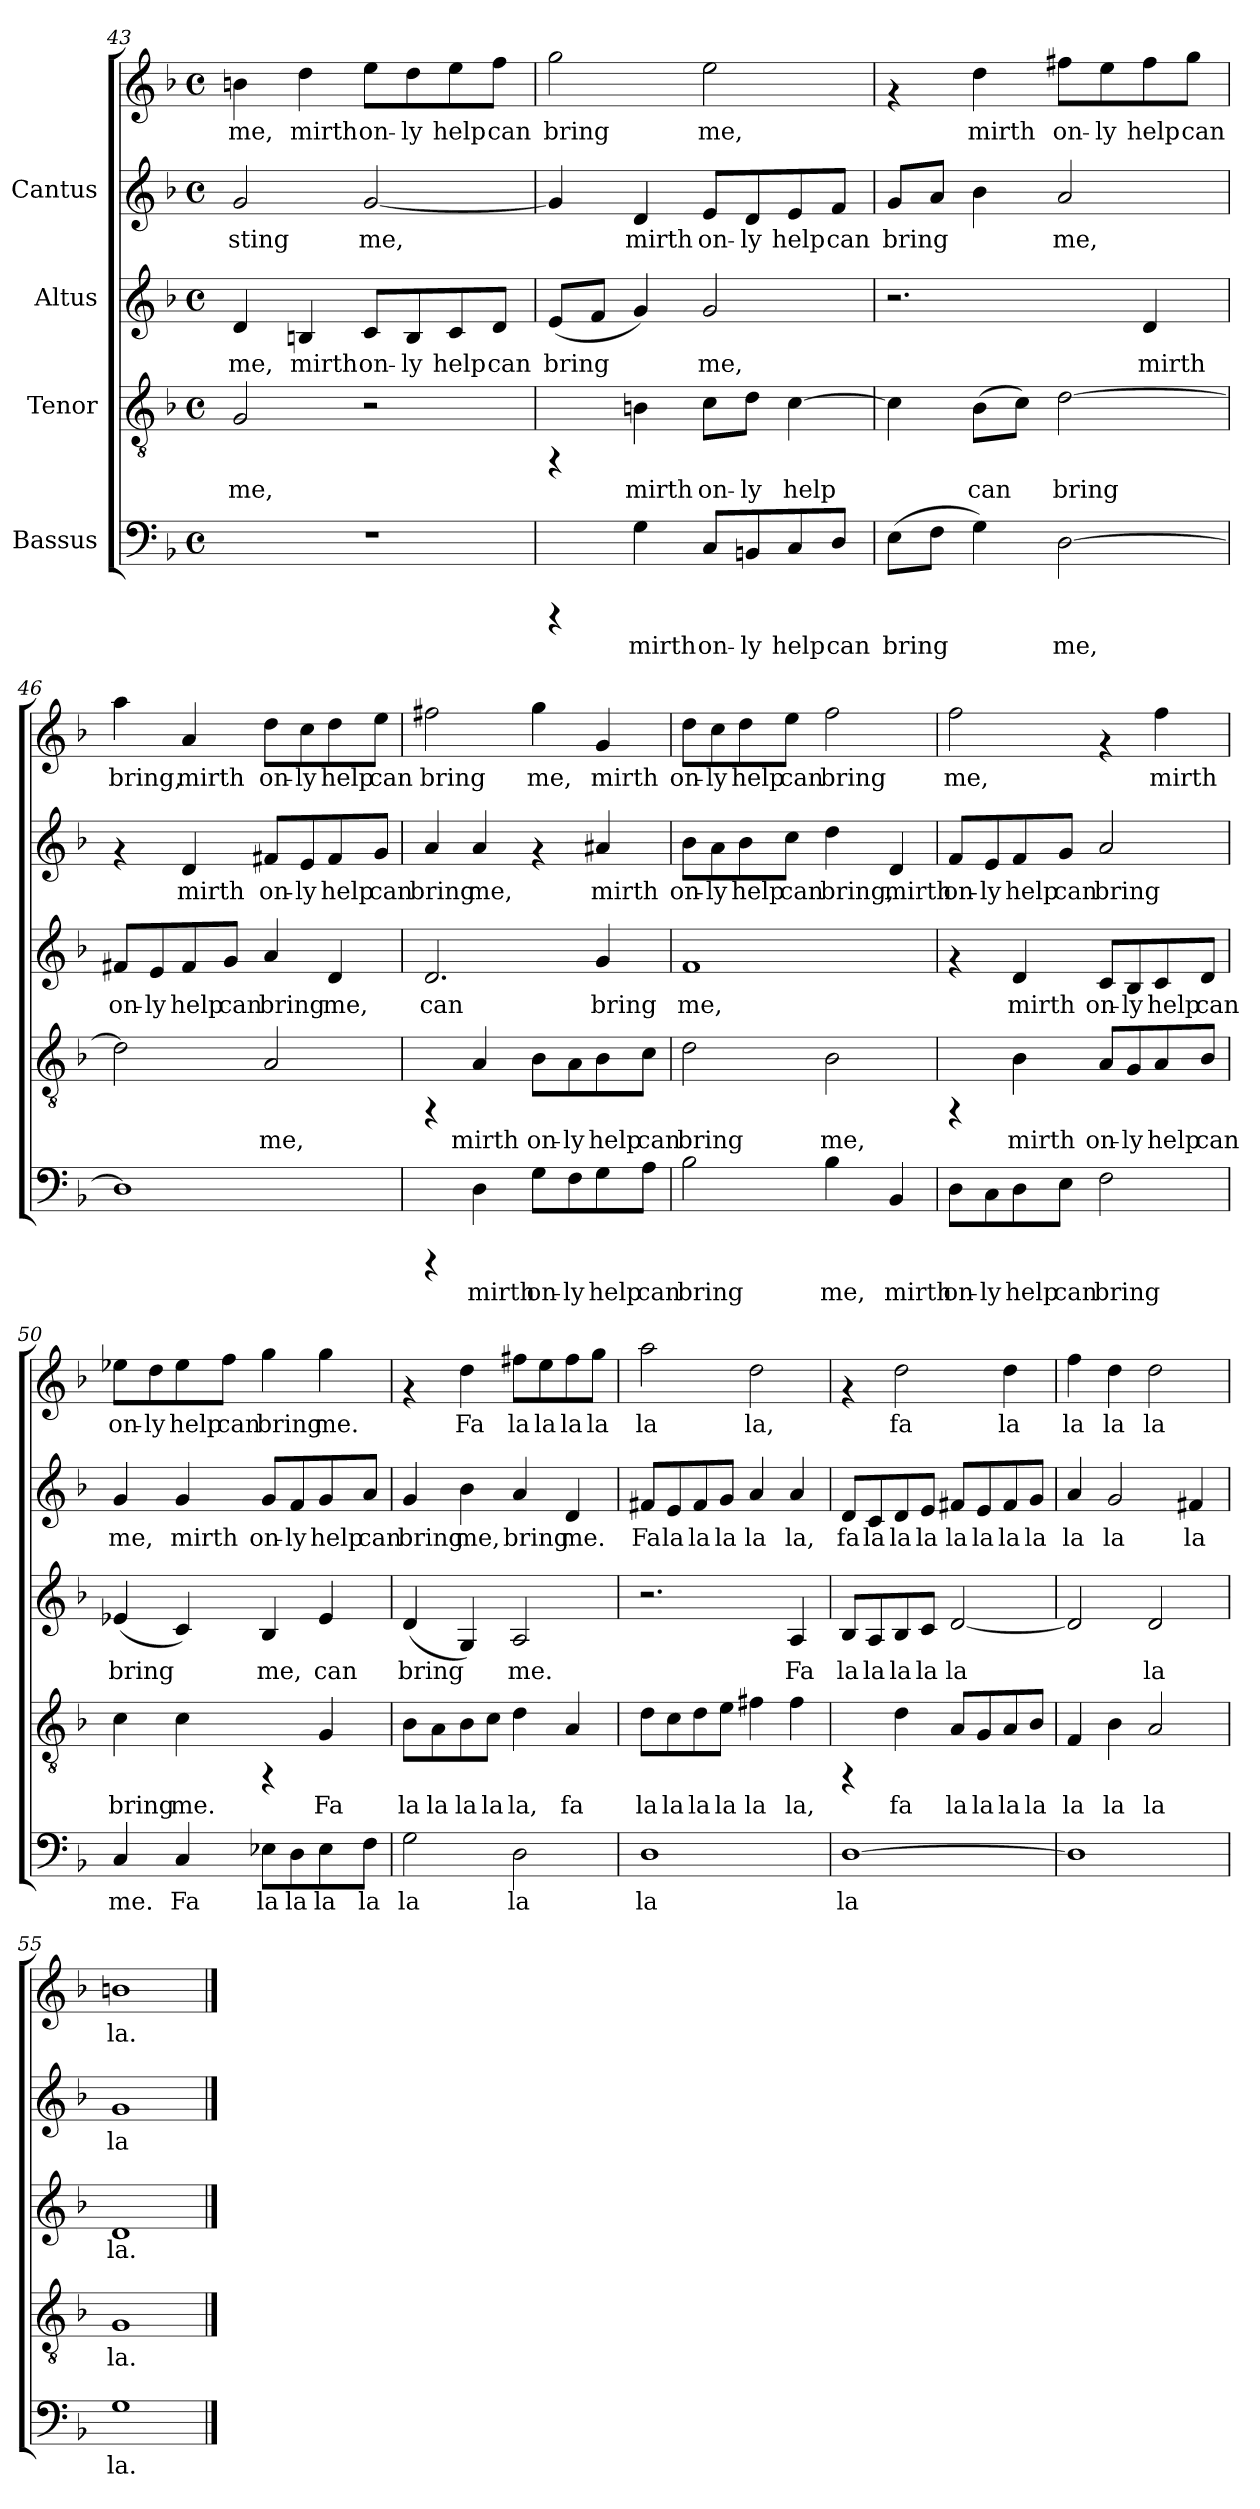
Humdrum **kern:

**kern	**text	**kern	**text	**kern	**text	**kern	**text	**kern	**text
*part4	*part4	*part3	*part3	*part2	*part2	*part1	*part1	*part1	*part1
*staff5	*staff5	*staff4	*staff4	*staff3	*staff3	*staff2	*staff2	*staff1	*staff1
*I"Bassus	*	*I"Tenor	*	*I"Altus	*	*I"Cantus	*	*	*
*clefF4	*	*clefGv2	*	*clefG2	*	*clefG2	*	*clefG2	*
*k[b-]	*	*k[b-]	*	*k[b-]	*	*k[b-]	*	*k[b-]	*
*F:	*	*F:	*	*F:	*	*F:	*	*F:	*
*M4/4	*	*M4/4	*	*M4/4	*	*M4/4	*	*M4/4	*
*met(c)	*	*met(c)	*	*met(c)	*	*met(c)	*	*met(c)	*
=43	=43	=43	=43	=43	=43	=43	=43	=43	=43
!	!	!	!LO:LY:b:cj	!	!LO:LY:b:cj	!	!LO:LY:b:cj	!	!LO:LY:b:cj
1r	.	2G/	me,	4d/	me,	2g/	sting	4bn\	me,
!	!	!	!	!	!LO:LY:b:cj	!	!	!	!LO:LY:b:cj
.	.	.	.	4Bn/	mirth	.	.	4dd\	mirth
!	!	!	!	!	!LO:LY:b:cj	!	!LO:LY:b:cj	!	!LO:LY:b:cj
.	.	2r	.	8c/L	on-	[<2g/	me,	8ee\L	on-
!	!	!	!	!	!LO:LY:b:cj	!	!	!	!LO:LY:b:cj
.	.	.	.	8B/	-ly	.	.	8dd\	-ly
!	!	!	!	!	!LO:LY:b:cj	!	!	!	!LO:LY:b:cj
.	.	.	.	8c/	help	.	.	8ee\	help
!	!	!	!	!	!LO:LY:b:cj	!	!	!	!LO:LY:b:cj
.	.	.	.	8d/J	can	.	.	8ff\J	can
!!LO:LB:g=z
=44	=44	=44	=44	=44	=44	=44	=44	=44	=44
!	!	!	!	!	!LO:LY:b:cj	!	!LO:LY:b:cj	!	!LO:LY:b:cj
4rCCC	.	4rFF	.	(<8e/L	bring	4g/]	.	2gg\	bring
!	!	!	!	!	!LO:LY:b:cj	!	!	!	!
.	.	.	.	8f/J	.	.	.	.	.
!	!LO:LY:b:cj	!	!LO:LY:b:cj	!	!LO:LY:b:cj	!	!LO:LY:b:cj	!	!
4G\	mirth	4Bn\	mirth	4g/)	.	4d/	mirth	.	.
!	!LO:LY:b:cj	!	!LO:LY:b:cj	!	!LO:LY:b:cj	!	!LO:LY:b:cj	!	!LO:LY:b:cj
8C/L	on-	8c\L	on-	2g/	me,	8e/L	on-	2ee\	me,
!	!LO:LY:b:cj	!	!LO:LY:b:cj	!	!	!	!LO:LY:b:cj	!	!
8BBn/	-ly	8d\J	-ly	.	.	8d/	-ly	.	.
!	!LO:LY:b:cj	!	!LO:LY:b:cj	!	!	!	!LO:LY:b:cj	!	!
8C/	help	[>4c\	help	.	.	8e/	help	.	.
!	!LO:LY:b:cj	!	!	!	!	!	!LO:LY:b:cj	!	!
8D/J	can	.	.	.	.	8f/J	can	.	.
=45	=45	=45	=45	=45	=45	=45	=45	=45	=45
!	!LO:LY:b:cj	!	!LO:LY:b:cj	!	!	!	!LO:LY:b:cj	!	!
(>8E\L	bring	4c\]	.	2.r	.	8g/L	bring	4rf	.
!	!LO:LY:b:cj	!	!	!	!	!	!LO:LY:b:cj	!	!
8F\J	.	.	.	.	.	8a/J	.	.	.
!	!LO:LY:b:cj	!	!LO:LY:b:cj	!	!	!	!LO:LY:b:cj	!	!LO:LY:b:cj
4G\)	.	(>8B-\L	can	.	.	4b-\	.	4dd\	mirth
!	!	!	!LO:LY:b:cj	!	!	!	!	!	!
.	.	8c\J)	.	.	.	.	.	.	.
!	!LO:LY:b:cj	!	!LO:LY:b:cj	!	!	!	!LO:LY:b:cj	!	!LO:LY:b:cj
[>2D\	me,	[>2d\	bring	.	.	2a/	me,	8ff#X\L	on-
!	!	!	!	!	!	!	!	!	!LO:LY:b:cj
.	.	.	.	.	.	.	.	8ee\	-ly
!	!	!	!	!	!LO:LY:b:cj	!	!	!	!LO:LY:b:cj
.	.	.	.	4d/	mirth	.	.	8ff#\	help
!	!	!	!	!	!	!	!	!	!LO:LY:b:cj
.	.	.	.	.	.	.	.	8gg\J	can
=46	=46	=46	=46	=46	=46	=46	=46	=46	=46
!	!	!	!LO:LY:b:cj	!	!LO:LY:b:cj	!	!	!	!LO:LY:b:cj
1D]	.	2d\]	.	8f#X/L	on-	4rf	.	4aa\	bring,
!	!	!	!	!	!LO:LY:b:cj	!	!	!	!
.	.	.	.	8e/	-ly	.	.	.	.
!	!	!	!	!	!LO:LY:b:cj	!	!LO:LY:b:cj	!	!LO:LY:b:cj
.	.	.	.	8f#/	help	4d/	mirth	4a/	mirth
!	!	!	!	!	!LO:LY:b:cj	!	!	!	!
.	.	.	.	8g/J	can	.	.	.	.
!	!	!	!LO:LY:b:cj	!	!LO:LY:b:cj	!	!LO:LY:b:cj	!	!LO:LY:b:cj
.	.	2A/	me,	4a/	bring	8f#X/L	on-	8dd\L	on-
!	!	!	!	!	!	!	!LO:LY:b:cj	!	!LO:LY:b:cj
.	.	.	.	.	.	8e/	-ly	8cc\	-ly
!	!	!	!	!	!LO:LY:b:cj	!	!LO:LY:b:cj	!	!LO:LY:b:cj
.	.	.	.	4d/	me,	8f#/	help	8dd\	help
!	!	!	!	!	!	!	!LO:LY:b:cj	!	!LO:LY:b:cj
.	.	.	.	.	.	8g/J	can	8ee\J	can
!!LO:PB:g=z
=47	=47	=47	=47	=47	=47	=47	=47	=47	=47
!	!	!	!	!	!LO:LY:b:cj	!	!LO:LY:b:cj	!	!LO:LY:b:cj
4rCCC	.	4rFF	.	2.d/	can	4a/	bring	2ff#X\	bring
!	!LO:LY:b:cj	!	!LO:LY:b:cj	!	!	!	!LO:LY:b:cj	!	!
4D\	mirth	4A/	mirth	.	.	4a/	me,	.	.
!	!LO:LY:b:cj	!	!LO:LY:b:cj	!	!	!	!	!	!LO:LY:b:cj
8G\L	on-	8B-\L	on-	.	.	4rf	.	4gg\	me,
!	!LO:LY:b:cj	!	!LO:LY:b:cj	!	!	!	!	!	!
8F\	-ly	8A\	-ly	.	.	.	.	.	.
!	!LO:LY:b:cj	!	!LO:LY:b:cj	!	!LO:LY:b:cj	!	!LO:LY:b:cj	!	!LO:LY:b:cj
8G\	help	8B-\	help	4g/	bring	4a#X/	mirth	4g/	mirth
!	!LO:LY:b:cj	!	!LO:LY:b:cj	!	!	!	!	!	!
8A\J	can	8c\J	can	.	.	.	.	.	.
=48	=48	=48	=48	=48	=48	=48	=48	=48	=48
!	!LO:LY:b:cj	!	!LO:LY:b:cj	!	!LO:LY:b:cj	!	!LO:LY:b:cj	!	!LO:LY:b:cj
2B-\	bring	2d\	bring	1f	me,	8b-\L	on-	8dd\L	on-
!	!	!	!	!	!	!	!LO:LY:b:cj	!	!LO:LY:b:cj
.	.	.	.	.	.	8a\	-ly	8cc\	-ly
!	!	!	!	!	!	!	!LO:LY:b:cj	!	!LO:LY:b:cj
.	.	.	.	.	.	8b-\	help	8dd\	help
!	!	!	!	!	!	!	!LO:LY:b:cj	!	!LO:LY:b:cj
.	.	.	.	.	.	8cc\J	can	8ee\J	can
!	!LO:LY:b:cj	!	!LO:LY:b:cj	!	!	!	!LO:LY:b:cj	!	!LO:LY:b:cj
4B-\	me,	2B-\	me,	.	.	4dd\	bring,	2ff\	bring
!	!LO:LY:b:cj	!	!	!	!	!	!LO:LY:b:cj	!	!
4BB-/	mirth	.	.	.	.	4d/	mirth	.	.
=49	=49	=49	=49	=49	=49	=49	=49	=49	=49
!	!LO:LY:b:cj	!	!	!	!	!	!LO:LY:b:cj	!	!LO:LY:b:cj
8D\L	on-	4rFF	.	4rf	.	8f/L	on-	2ff\	me,
!	!LO:LY:b:cj	!	!	!	!	!	!LO:LY:b:cj	!	!
8C\	-ly	.	.	.	.	8e/	-ly	.	.
!	!LO:LY:b:cj	!	!LO:LY:b:cj	!	!LO:LY:b:cj	!	!LO:LY:b:cj	!	!
8D\	help	4B-\	mirth	4d/	mirth	8f/	help	.	.
!	!LO:LY:b:cj	!	!	!	!	!	!LO:LY:b:cj	!	!
8E\J	can	.	.	.	.	8g/J	can	.	.
!	!LO:LY:b:cj	!	!LO:LY:b:cj	!	!LO:LY:b:cj	!	!LO:LY:b:cj	!	!
2F\	bring	8A/L	on-	8c/L	on-	2a/	bring	4rf	.
!	!	!	!LO:LY:b:cj	!	!LO:LY:b:cj	!	!	!	!
.	.	8G/	-ly	8B-/	-ly	.	.	.	.
!	!	!	!LO:LY:b:cj	!	!LO:LY:b:cj	!	!	!	!LO:LY:b:cj
.	.	8A/	help	8c/	help	.	.	4ff\	mirth
!	!	!	!LO:LY:b:cj	!	!LO:LY:b:cj	!	!	!	!
.	.	8B-/J	can	8d/J	can	.	.	.	.
!!LO:LB:g=z
=50	=50	=50	=50	=50	=50	=50	=50	=50	=50
!	!LO:LY:b:cj	!	!LO:LY:b:cj	!	!LO:LY:b:cj	!	!LO:LY:b:cj	!	!LO:LY:b:cj
4C/	me.	4c\	bring	(<4e-X/	bring	4g/	me,	8ee-X\L	on-
!	!	!	!	!	!	!	!	!	!LO:LY:b:cj
.	.	.	.	.	.	.	.	8dd\	-ly
!	!LO:LY:b:cj	!	!LO:LY:b:cj	!	!LO:LY:b:cj	!	!LO:LY:b:cj	!	!LO:LY:b:cj
4C/	Fa	4c\	me.	4c/)	.	4g/	mirth	8ee-\	help
!	!	!	!	!	!	!	!	!	!LO:LY:b:cj
.	.	.	.	.	.	.	.	8ff\J	can
!	!LO:LY:b:cj	!	!	!	!LO:LY:b:cj	!	!LO:LY:b:cj	!	!LO:LY:b:cj
8E-X\L	la	4rFF	.	4B-/	me,	8g/L	on-	4gg\	bring
!	!LO:LY:b:cj	!	!	!	!	!	!LO:LY:b:cj	!	!
8D\	la	.	.	.	.	8f/	-ly	.	.
!	!LO:LY:b:cj	!	!LO:LY:b:cj	!	!LO:LY:b:cj	!	!LO:LY:b:cj	!	!LO:LY:b:cj
8E-\	la	4G/	Fa	4e-/	can	8g/	help	4gg\	me.
!	!LO:LY:b:cj	!	!	!	!	!	!LO:LY:b:cj	!	!
8F\J	la	.	.	.	.	8a/J	can	.	.
=51	=51	=51	=51	=51	=51	=51	=51	=51	=51
!	!LO:LY:b:cj	!	!LO:LY:b:cj	!	!LO:LY:b:cj	!	!LO:LY:b:cj	!	!
2G\	la	8B-\L	la	(<4d/	bring	4g/	bring	4rf	.
!	!	!	!LO:LY:b:cj	!	!	!	!	!	!
.	.	8A\	la	.	.	.	.	.	.
!	!	!	!LO:LY:b:cj	!	!LO:LY:b:cj	!	!LO:LY:b:cj	!	!LO:LY:b:cj
.	.	8B-\	la	4G/)	.	4b-\	me,	4dd\	Fa
!	!	!	!LO:LY:b:cj	!	!	!	!	!	!
.	.	8c\J	la	.	.	.	.	.	.
!	!LO:LY:b:cj	!	!LO:LY:b:cj	!	!LO:LY:b:cj	!	!LO:LY:b:cj	!	!LO:LY:b:cj
2D\	la	4d\	la,	2A/	me.	4a/	bring	8ff#X\L	la
!	!	!	!	!	!	!	!	!	!LO:LY:b:cj
.	.	.	.	.	.	.	.	8ee\	la
!	!	!	!LO:LY:b:cj	!	!	!	!LO:LY:b:cj	!	!LO:LY:b:cj
.	.	4A/	fa	.	.	4d/	me.	8ff#\	la
!	!	!	!	!	!	!	!	!	!LO:LY:b:cj
.	.	.	.	.	.	.	.	8gg\J	la
=52	=52	=52	=52	=52	=52	=52	=52	=52	=52
!	!LO:LY:b:cj	!	!LO:LY:b:cj	!	!	!	!LO:LY:b:cj	!	!LO:LY:b:cj
1D	la	8d\L	la	2.r	.	8f#X/L	Fa	2aa\	la
!	!	!	!LO:LY:b:cj	!	!	!	!LO:LY:b:cj	!	!
.	.	8c\	la	.	.	8e/	la	.	.
!	!	!	!LO:LY:b:cj	!	!	!	!LO:LY:b:cj	!	!
.	.	8d\	la	.	.	8f#/	la	.	.
!	!	!	!LO:LY:b:cj	!	!	!	!LO:LY:b:cj	!	!
.	.	8e\J	la	.	.	8g/J	la	.	.
!	!	!	!LO:LY:b:cj	!	!	!	!LO:LY:b:cj	!	!LO:LY:b:cj
.	.	4f#X\	la	.	.	4a/	la	2dd\	la,
!	!	!	!LO:LY:b:cj	!	!LO:LY:b:cj	!	!LO:LY:b:cj	!	!
.	.	4f#\	la,	4A/	Fa	4a/	la,	.	.
!!LO:PB:g=z
=53	=53	=53	=53	=53	=53	=53	=53	=53	=53
!	!LO:LY:b:cj	!	!	!	!LO:LY:b:cj	!	!LO:LY:b:cj	!	!
[>1D	la	4rFF	.	8B-/L	la	8d/L	fa	4rf	.
!	!	!	!	!	!LO:LY:b:cj	!	!LO:LY:b:cj	!	!
.	.	.	.	8A/	la	8c/	la	.	.
!	!	!	!LO:LY:b:cj	!	!LO:LY:b:cj	!	!LO:LY:b:cj	!	!LO:LY:b:cj
.	.	4d\	fa	8B-/	la	8d/	la	2dd\	fa
!	!	!	!	!	!LO:LY:b:cj	!	!LO:LY:b:cj	!	!
.	.	.	.	8c/J	la	8e/J	la	.	.
!	!	!	!LO:LY:b:cj	!	!LO:LY:b:cj	!	!LO:LY:b:cj	!	!
.	.	8A/L	la	[<2d/	la	8f#X/L	la	.	.
!	!	!	!LO:LY:b:cj	!	!	!	!LO:LY:b:cj	!	!
.	.	8G/	la	.	.	8e/	la	.	.
!	!	!	!LO:LY:b:cj	!	!	!	!LO:LY:b:cj	!	!LO:LY:b:cj
.	.	8A/	la	.	.	8f#/	la	4dd\	la
!	!	!	!LO:LY:b:cj	!	!	!	!LO:LY:b:cj	!	!
.	.	8B-/J	la	.	.	8g/J	la	.	.
=54	=54	=54	=54	=54	=54	=54	=54	=54	=54
!	!	!	!LO:LY:b:cj	!	!LO:LY:b:cj	!	!LO:LY:b:cj	!	!LO:LY:b:cj
1D]	.	4F/	la	2d/]	.	4a/	la	4ff\	la
!	!	!	!LO:LY:b:cj	!	!	!	!LO:LY:b:cj	!	!LO:LY:b:cj
.	.	4B-\	la	.	.	2g/	la	4dd\	la
!	!	!	!LO:LY:b:cj	!	!LO:LY:b:cj	!	!	!	!LO:LY:b:cj
.	.	2A/	la	2d/	la	.	.	2dd\	la
!	!	!	!	!	!	!	!LO:LY:b:cj	!	!
.	.	.	.	.	.	4f#X/	la	.	.
=55	=55	=55	=55	=55	=55	=55	=55	=55	=55
!	!LO:LY:b:cj	!	!LO:LY:b:cj	!	!LO:LY:b:cj	!	!LO:LY:b:cj	!	!LO:LY:b:cj
1G	la.	1G	la.	1d	la.	1g	la	1bn	la.
==	==	==	==	==	==	==	==	==	==
*-	*-	*-	*-	*-	*-	*-	*-	*-	*-
